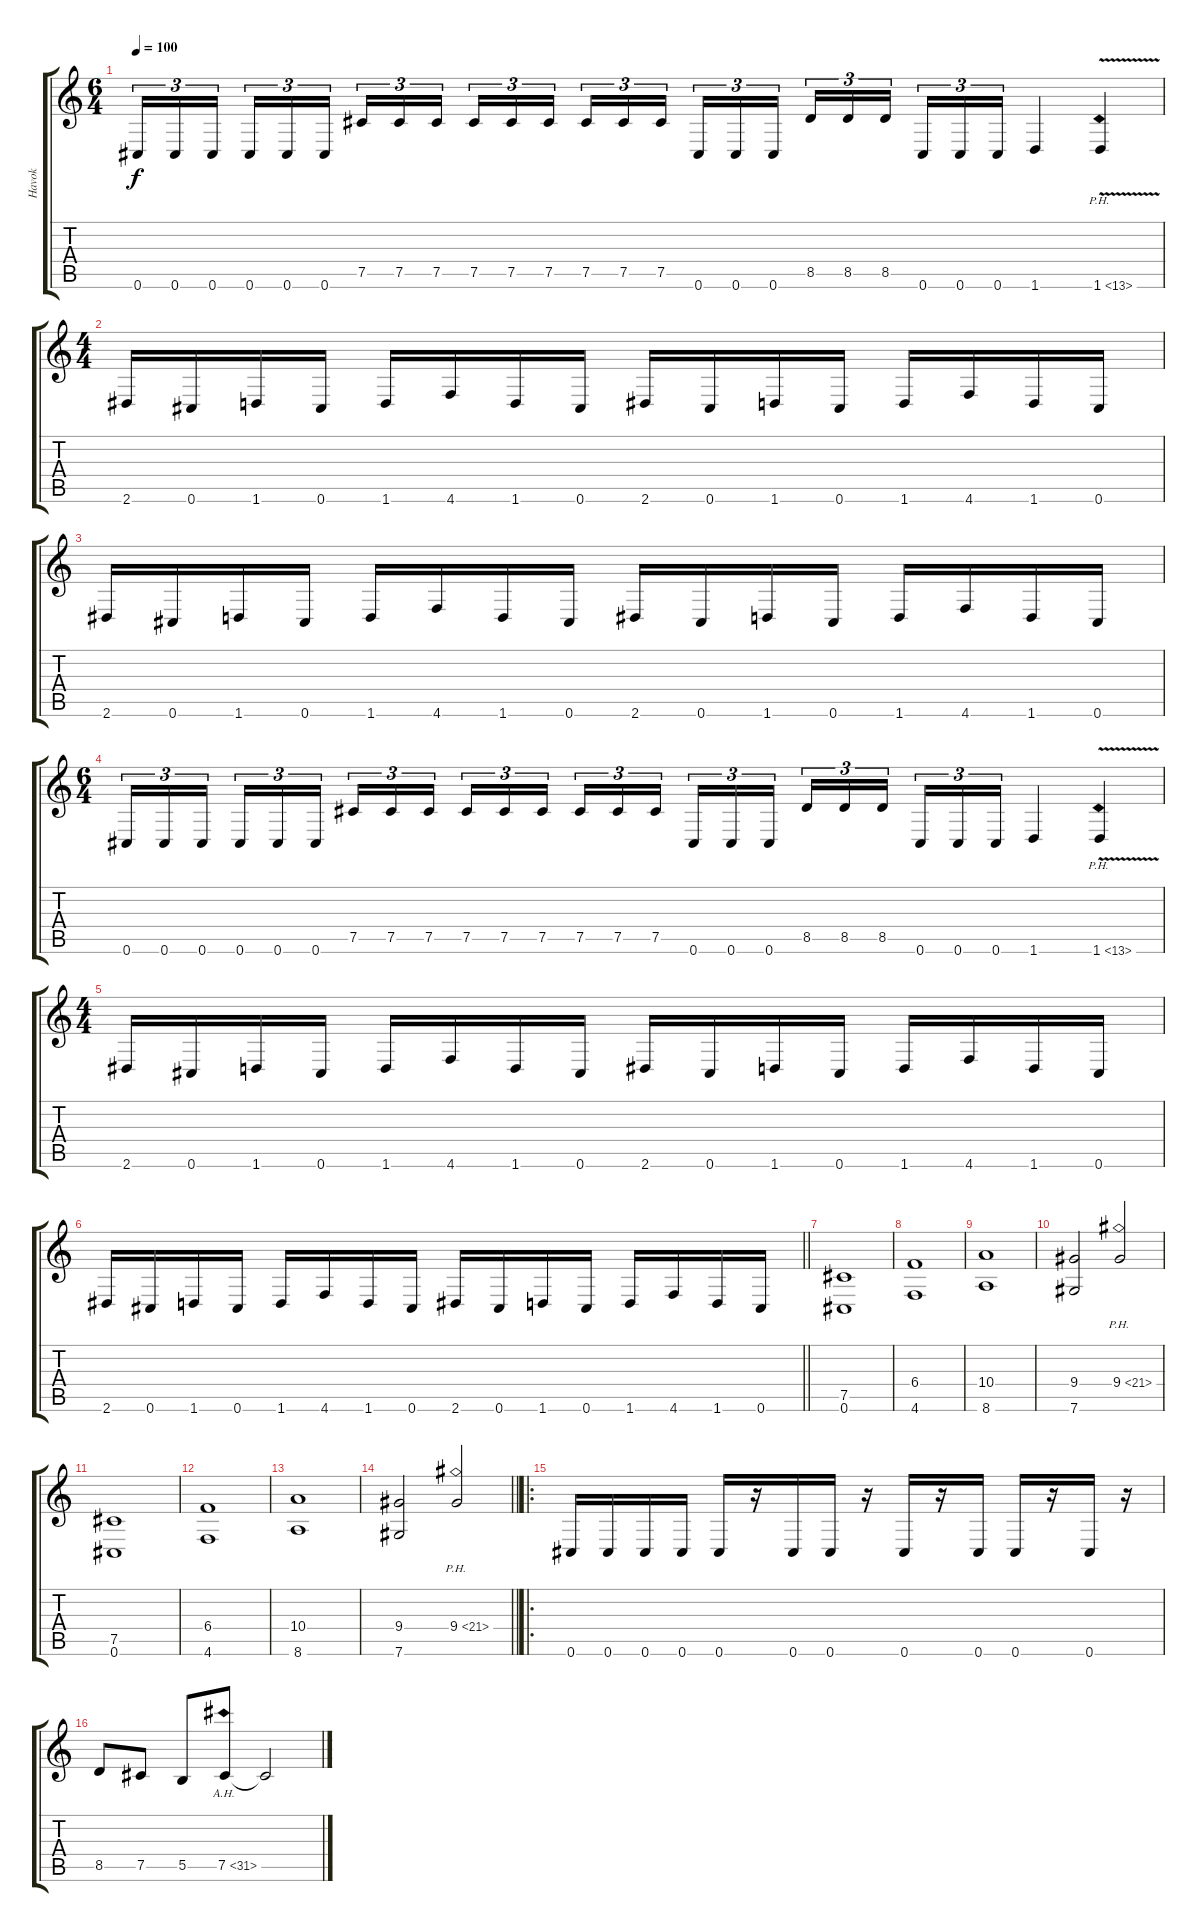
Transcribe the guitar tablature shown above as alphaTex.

\track ("Havok" "Havok") {instrument distortionguitar}
\staff {score tabs}
\tuning (Db4 Ab3 E3 B2 Gb2 Db2) {hide}
\ts (6 4)
\section ("" "")
\tempo 100
\clef g2
\ks c
0.6.16{tu (3 2) dy f} 0.6.16{tu (3 2)} 0.6.16{tu (3 2) beam splitsecondary} 0.6.16{tu (3 2)} 0.6.16{tu (3 2)} 0.6.16{tu (3 2) beam splitsecondary} 7.5.16{tu (3 2)} 7.5.16{tu (3 2)} 7.5.16{tu (3 2) beam splitsecondary} 7.5.16{tu (3 2)} 7.5.16{tu (3 2)} 7.5.16{tu (3 2) beam splitsecondary} 7.5.16{tu (3 2)} 7.5.16{tu (3 2)} 7.5.16{tu (3 2) beam splitsecondary} 0.6.16{tu (3 2)} 0.6.16{tu (3 2)} 0.6.16{tu (3 2)} 8.5.16{tu (3 2)} 8.5.16{tu (3 2)} 8.5.16{tu (3 2) beam splitsecondary} 0.6.16{tu (3 2)} 0.6.16{tu (3 2)} 0.6.16{tu (3 2)} 1.6.4 1.6{ph 12 v}.4 |
\ts (4 4)
2.6.16 0.6.16 1.6.16 0.6.16 1.6.16 4.6.16 1.6.16 0.6.16 2.6.16 0.6.16 1.6.16 0.6.16 1.6.16 4.6.16 1.6.16 0.6.16 |
2.6.16 0.6.16 1.6.16 0.6.16 1.6.16 4.6.16 1.6.16 0.6.16 2.6.16 0.6.16 1.6.16 0.6.16 1.6.16 4.6.16 1.6.16 0.6.16 |
\ts (6 4)
0.6.16{tu (3 2)} 0.6.16{tu (3 2)} 0.6.16{tu (3 2) beam splitsecondary} 0.6.16{tu (3 2)} 0.6.16{tu (3 2)} 0.6.16{tu (3 2) beam splitsecondary} 7.5.16{tu (3 2)} 7.5.16{tu (3 2)} 7.5.16{tu (3 2) beam splitsecondary} 7.5.16{tu (3 2)} 7.5.16{tu (3 2)} 7.5.16{tu (3 2) beam splitsecondary} 7.5.16{tu (3 2)} 7.5.16{tu (3 2)} 7.5.16{tu (3 2) beam splitsecondary} 0.6.16{tu (3 2)} 0.6.16{tu (3 2)} 0.6.16{tu (3 2)} 8.5.16{tu (3 2)} 8.5.16{tu (3 2)} 8.5.16{tu (3 2) beam splitsecondary} 0.6.16{tu (3 2)} 0.6.16{tu (3 2)} 0.6.16{tu (3 2)} 1.6.4 1.6{ph 12 v}.4 |
\ts (4 4)
2.6.16 0.6.16 1.6.16 0.6.16 1.6.16 4.6.16 1.6.16 0.6.16 2.6.16 0.6.16 1.6.16 0.6.16 1.6.16 4.6.16 1.6.16 0.6.16 |
\barLineRight lightlight
2.6.16 0.6.16 1.6.16 0.6.16 1.6.16 4.6.16 1.6.16 0.6.16 2.6.16 0.6.16 1.6.16 0.6.16 1.6.16 4.6.16 1.6.16 0.6.16 |
\section ("" "")
(7.5 0.6).1 |
(6.4 4.6).1 |
(10.4 8.6).1 |
(9.4 7.6).2 9.4{ph 12}.2 |
(7.5 0.6).1 |
(6.4 4.6).1 |
(10.4 8.6).1 |
\barLineRight lightlight
(9.4 7.6).2 9.4{ph 12}.2 |
\ro
\section ("" "")
0.6.16 0.6.16 0.6.16 0.6.16 0.6.16 r.16 0.6.16 0.6.16 r.16 0.6.16 r.16 0.6.16 0.6.16 r.16 0.6.16 r.16 |
8.5.8 7.5.8 5.5.8 7.5{ah 24}.8 7.5{t}.2
